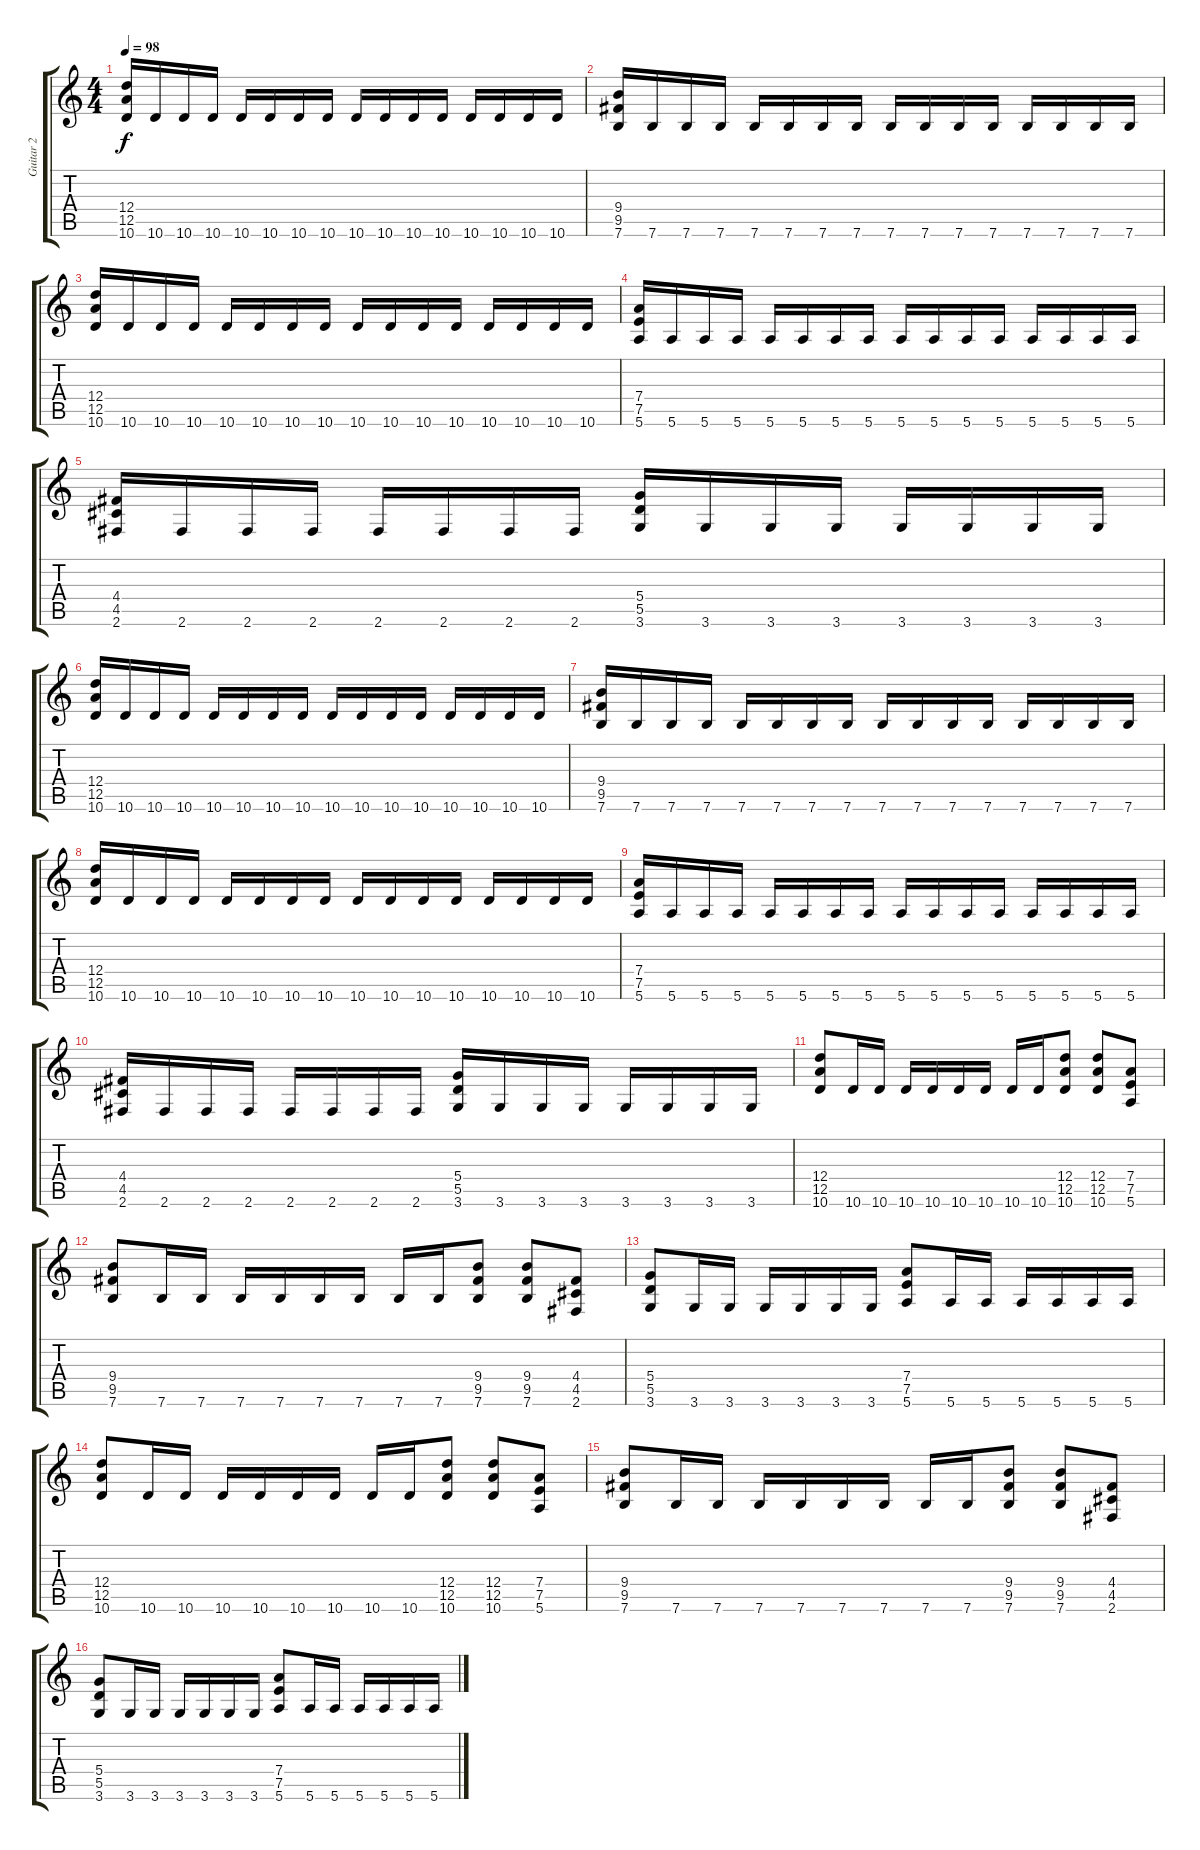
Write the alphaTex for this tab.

\track ("Guitar 2" "Guitar 2") {instrument overdrivenguitar}
\staff {score tabs}
\tuning (E4 B3 G3 D3 A2 E2) {hide}
\ts (4 4)
\tempo 98
\clef g2
\ks c
(12.4 12.5 10.6).16{dy f instrument overdrivenguitar} 10.6.16 10.6.16 10.6.16 10.6.16 10.6.16 10.6.16 10.6.16 10.6.16 10.6.16 10.6.16 10.6.16 10.6.16 10.6.16 10.6.16 10.6.16 |
(9.4 9.5 7.6).16 7.6.16 7.6.16 7.6.16 7.6.16 7.6.16 7.6.16 7.6.16 7.6.16 7.6.16 7.6.16 7.6.16 7.6.16 7.6.16 7.6.16 7.6.16 |
(12.4 12.5 10.6).16 10.6.16 10.6.16 10.6.16 10.6.16 10.6.16 10.6.16 10.6.16 10.6.16 10.6.16 10.6.16 10.6.16 10.6.16 10.6.16 10.6.16 10.6.16 |
(7.4 7.5 5.6).16 5.6.16 5.6.16 5.6.16 5.6.16 5.6.16 5.6.16 5.6.16 5.6.16 5.6.16 5.6.16 5.6.16 5.6.16 5.6.16 5.6.16 5.6.16 |
(4.4 4.5 2.6).16 2.6.16 2.6.16 2.6.16 2.6.16 2.6.16 2.6.16 2.6.16 (5.4 5.5 3.6).16 3.6.16 3.6.16 3.6.16 3.6.16 3.6.16 3.6.16 3.6.16 |
(12.4 12.5 10.6).16 10.6.16 10.6.16 10.6.16 10.6.16 10.6.16 10.6.16 10.6.16 10.6.16 10.6.16 10.6.16 10.6.16 10.6.16 10.6.16 10.6.16 10.6.16 |
(9.4 9.5 7.6).16 7.6.16 7.6.16 7.6.16 7.6.16 7.6.16 7.6.16 7.6.16 7.6.16 7.6.16 7.6.16 7.6.16 7.6.16 7.6.16 7.6.16 7.6.16 |
(12.4 12.5 10.6).16 10.6.16 10.6.16 10.6.16 10.6.16 10.6.16 10.6.16 10.6.16 10.6.16 10.6.16 10.6.16 10.6.16 10.6.16 10.6.16 10.6.16 10.6.16 |
(7.4 7.5 5.6).16 5.6.16 5.6.16 5.6.16 5.6.16 5.6.16 5.6.16 5.6.16 5.6.16 5.6.16 5.6.16 5.6.16 5.6.16 5.6.16 5.6.16 5.6.16 |
(4.4 4.5 2.6).16 2.6.16 2.6.16 2.6.16 2.6.16 2.6.16 2.6.16 2.6.16 (5.4 5.5 3.6).16 3.6.16 3.6.16 3.6.16 3.6.16 3.6.16 3.6.16 3.6.16 |
(12.4 12.5 10.6).8 10.6.16 10.6.16 10.6.16 10.6.16 10.6.16 10.6.16 10.6.16 10.6.16 (12.4 12.5 10.6).8 (12.4 12.5 10.6).8 (7.4 7.5 5.6).8 |
(9.4 9.5 7.6).8 7.6.16 7.6.16 7.6.16 7.6.16 7.6.16 7.6.16 7.6.16 7.6.16 (9.4 9.5 7.6).8 (9.4 9.5 7.6).8 (4.4 4.5 2.6).8 |
(5.4 5.5 3.6).8 3.6.16 3.6.16 3.6.16 3.6.16 3.6.16 3.6.16 (7.4 7.5 5.6).8 5.6.16 5.6.16 5.6.16 5.6.16 5.6.16 5.6.16 |
(12.4 12.5 10.6).8 10.6.16 10.6.16 10.6.16 10.6.16 10.6.16 10.6.16 10.6.16 10.6.16 (12.4 12.5 10.6).8 (12.4 12.5 10.6).8 (7.4 7.5 5.6).8 |
(9.4 9.5 7.6).8 7.6.16 7.6.16 7.6.16 7.6.16 7.6.16 7.6.16 7.6.16 7.6.16 (9.4 9.5 7.6).8 (9.4 9.5 7.6).8 (4.4 4.5 2.6).8 |
(5.4 5.5 3.6).8 3.6.16 3.6.16 3.6.16 3.6.16 3.6.16 3.6.16 (7.4 7.5 5.6).8 5.6.16 5.6.16 5.6.16 5.6.16 5.6.16 5.6.16
